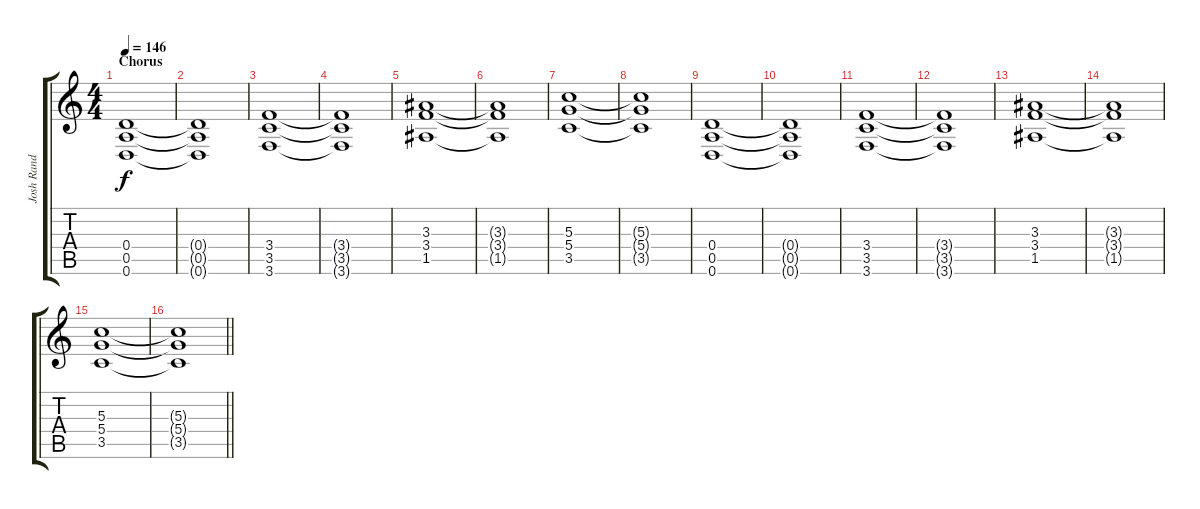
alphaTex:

\track ("Josh Rand" "Josh Rand") {instrument distortionguitar}
\staff {score tabs}
\tuning (E4 B3 G3 D3 A2 D2) {hide}
\ts (4 4)
\section ("" "Chorus")
\tempo 146
\clef g2
\ks c
(0.4 0.5 0.6).1{dy f volume 8} |
(0.4{t} 0.5{t} 0.6{t}).1 |
(3.4 3.5 3.6).1 |
(3.4{t} 3.5{t} 3.6{t}).1 |
(3.3 3.4 1.5).1 |
(3.3{t} 3.4{t} 1.5{t}).1 |
(5.3 5.4 3.5).1 |
(5.3{t} 5.4{t} 3.5{t}).1 |
(0.4 0.5 0.6).1 |
(0.4{t} 0.5{t} 0.6{t}).1 |
(3.4 3.5 3.6).1 |
(3.4{t} 3.5{t} 3.6{t}).1 |
(3.3 3.4 1.5).1 |
(3.3{t} 3.4{t} 1.5{t}).1 |
(5.3 5.4 3.5).1 |
\barLineRight lightlight
(5.3{t} 5.4{t} 3.5{t}).1
